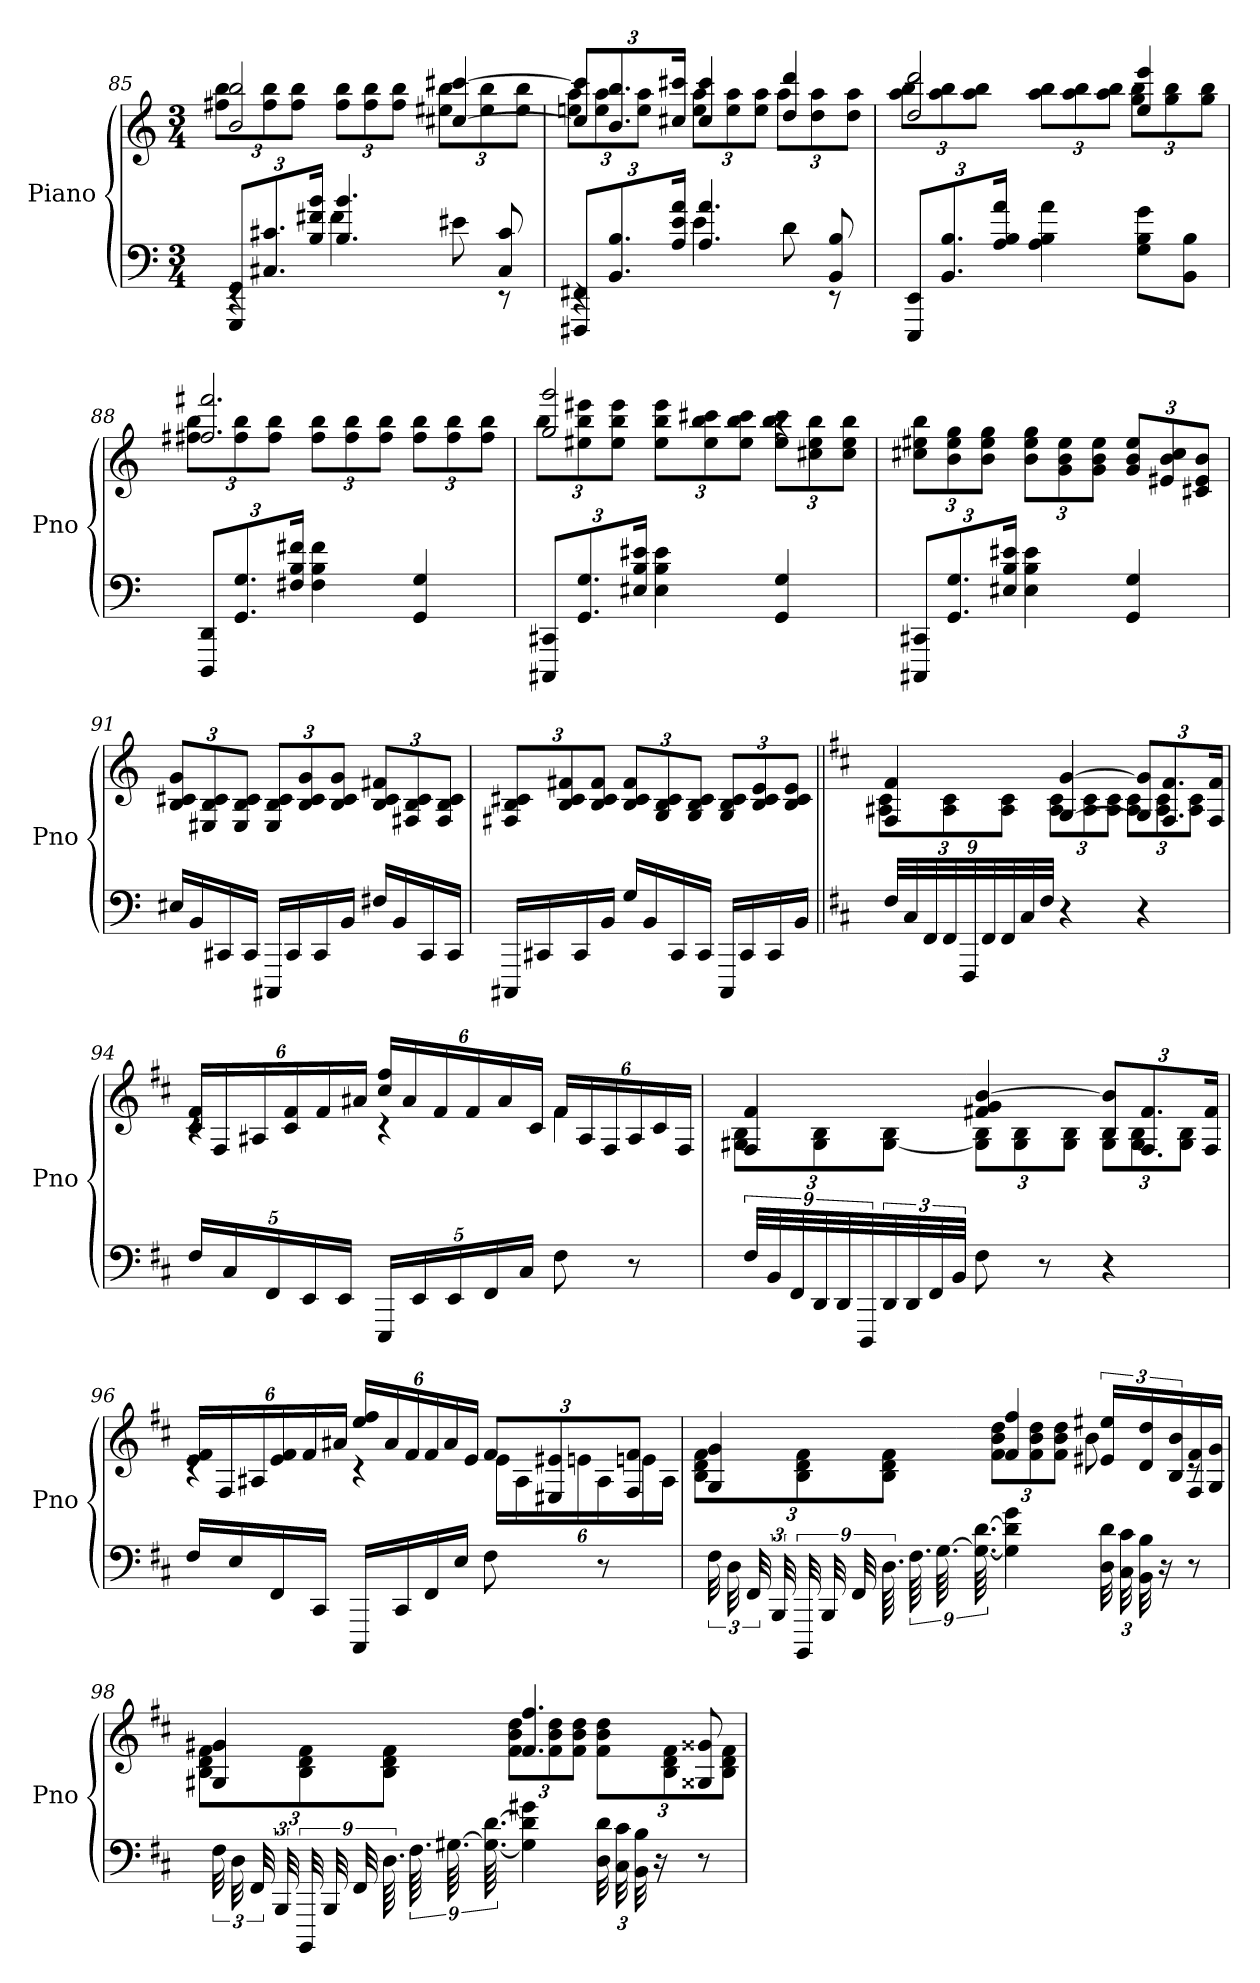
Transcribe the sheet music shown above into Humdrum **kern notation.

**kern	**kern
*part1	*part1
*staff2	*staff1
*I"Piano	*
*I'Pno	*
*clefF4	*clefG2
*k[]	*k[]
*M3/4	*M3/4
=85	=85
*^	*^
12GGG 12GGL	4rEE	2b 2bb	12ff#X 12bbL
12.C#X 12.c#X	.	.	12ff# 12bb
.	.	.	12ff# 12bbJ
24B 24f#X 24bJk	.	.	.
4.B 4.b	4f#	.	12ff# 12bbL
.	.	.	12ff# 12bb
.	.	.	12ff# 12bbJ
.	8e#X	[4cc#X [4ccc#X	12ee#X 12bbL
.	.	.	12ee# 12bb
8C# 8c#	8rEE	.	.
.	.	.	12ee# 12bbJ
=86	=86	=86	=86
12FFF#X 12FF#XL	4rEE	12cc#] 12ccc#]L	12een 12aaL
12.BB 12.B	.	12.b 12.bb	12ee 12aa
.	.	.	12ee 12aaJ
24A 24e 24aJk	.	24cc#X 24ccc#XJk	.
4.A 4.a	4e	4cc# 4ccc#	12ee 12aaL
.	.	.	12ee 12aa
.	.	.	12ee 12aaJ
.	8d	4dd 4ddd	12aaL
.	.	.	12dd 12aa
8BB 8B	8rEE	.	.
.	.	.	12dd 12aaJ
*v	*v	*	*
=87	=87	=87
12EEE 12EEL	2dd 2ddd	12aa 12bbL
12.BB 12.B	.	12aa 12bb
.	.	12aa 12bbJ
24A 24B 24aJk	.	.
4A 4B 4a	.	12aa 12bbL
.	.	12aa 12bb
.	.	12aa 12bbJ
8G 8B 8gL	4ee 4eee	12gg 12bbL
.	.	12gg 12bb
8BB 8BJ	.	.
.	.	12gg 12bbJ
=88	=88	=88
12DDD 12DDL	2.ff#X 2.fff#X	12ff#X 12bbL
12.GG 12.G	.	12ff# 12bb
.	.	12ff# 12bbJ
24F#X 24B 24f#XJk	.	.
4F# 4B 4f#	.	12ff# 12bbL
.	.	12ff# 12bb
.	.	12ff# 12bbJ
4GG 4G	.	12ff# 12bbL
.	.	12ff# 12bb
.	.	12ff# 12bbJ
=89	=89	=89
12CCC#X 12CC#XL	2gg 2ggg	12bbL
12.GG 12.G	.	12ee#X 12bb 12eee#X
.	.	12ee# 12bb 12eee#J
24E#X 24B 24e#XJk	.	.
4E# 4B 4e#	.	12ee# 12bb 12eee#L
.	.	12ee# 12bb 12ccc#X
.	.	12ee# 12bb 12ccc#J
4GG 4G	4raa	12ee# 12bb 12ccc#L
.	.	12cc#X 12ee# 12bb
.	.	12cc# 12ee# 12bbJ
*	*v	*v
=90	=90
12CCC#X 12CC#XL	12cc#X 12ee#X 12bbL
12.GG 12.G	12b 12ee# 12gg
.	12b 12ee# 12ggJ
24E#X 24B 24e#XJk	.
4E# 4B 4e#	12b 12ee# 12ggL
.	12g 12b 12ee#
.	12g 12b 12ee#J
4GG 4G	12g 12b 12ee#L
.	12e#X 12b 12cc#
.	12c#X 12e# 12bJ
=91	=91
16E#XLL	12B 12c#X 12gL
16BB	.
.	12E#X 12B 12c#
16CC#X	.
.	12E# 12B 12c#J
16CC#JJ	.
16CCC#XLL	12E# 12B 12c#L
16CC#	.
.	12B 12c# 12g
16CC#	.
.	12B 12c# 12gJ
16BBJJ	.
16F#XLL	12B 12c# 12f#XL
16BB	.
.	12F#X 12B 12c#
16CC#	.
.	12F# 12B 12c#J
16CC#JJ	.
=92	=92
16CCC#XLL	12F#X 12B 12c#XL
16CC#X	.
.	12B 12c# 12f#X
16CC#	.
.	12B 12c# 12f#J
16BBJJ	.
16GLL	12B 12c# 12f#L
16BB	.
.	12G 12B 12c#
16CC#	.
.	12G 12B 12c#J
16CC#JJ	.
16CCC#LL	12G 12B 12c#L
16CC#	.
.	12B 12c# 12e
16CC#	.
.	12B 12c# 12eJ
16BBJJ	.
=93||	=93||
*k[f#c#]	*k[f#c#]
*	*^
36F#LLL	4F# 4f#	12A#X 12c#L
36C#	.	.
36FF#	.	.
36FF#	.	12A# 12c#
36FFF#	.	.
36FF#	.	.
36FF#	.	12A# 12c#J
36C#	.	.
36F#JJJ	.	.
4r	[4G [4g	12A# 12c#L
.	.	12A# 12c#
.	.	12A# 12c#J
4r	12G] 12g]L	12A# 12c#L
.	12.F# 12.f#	12A# 12c#
.	.	12A# 12c#J
.	24F# 24f#Jk	.
=94	=94	=94
20F#LL	24c# 24f#LL	4rc
.	24F#	.
20C#	.	.
.	24A#X	.
20FF#	.	.
.	24c# 24f#	.
20EE	.	.
.	24f#	.
20EEJJ	.	.
.	24a#XJJ	.
20EEELL	24cc# 24ff#LL	4rc
.	24a#	.
20EE	.	.
.	24f#	.
20EE	.	.
.	24f#	.
20FF#	.	.
.	24a#	.
20C#JJ	.	.
.	24c#JJ	.
8F#	24f#LL	4f#
.	24A#	.
.	24F#	.
8r	24A#	.
.	24c#	.
.	24F#JJ	.
=95	=95	=95
36F#LLL	4F# 4f#	12G#X 12BL
36BB	.	.
36FF#	.	.
36DD	.	12G# 12B
36DD	.	.
36DDD	.	.
48DD	.	[12G# 12BJ
48DD	.	.
48FF#	.	.
48BBJJJ	.	.
8F#	4f#X 4g [4b	12G#] 12BL
.	.	12G# 12B
8r	.	.
.	.	12G# 12BJ
4r	12B 12b]L	12G# 12BL
.	12.F# 12.f#	12G# 12B
.	.	12G# 12BJ
.	24F# 24f#Jk	.
=96	=96	=96
16F#LL	24e 24f#LL	4rc
.	24F#	.
16E	.	.
.	24A#X	.
16FF#	24e 24f#	.
.	24f#	.
16CC#JJ	.	.
.	24a#XJJ	.
16CCC#LL	24ee 24ff#LL	4rc
.	24a#	.
16CC#	.	.
.	24f#	.
16FF#	24f#	.
.	24a#	.
16EJJ	.	.
.	24eJJ	.
8F#	12f#L	24eLL
.	.	24A#
.	12E#X 12e#X	24en
8r	.	24A#
.	12F# 12f#J	24en
.	.	24A#JJ
=97	=97	=97
48F#LLL	4G 4g	12B 12d 12f#L
48D	.	.
48FF#	.	.
48BBB	.	.
36BBBB	.	12B 12d 12f#
36BBB	.	.
36FF#	.	.
72.D	.	12B 12d 12f#J
72.F#	.	.
[72.G	.	.
72.G_ [72.d	.	.
4G] 4d] 4g	4f# 4ff#	12f# 12b 12ddL
.	.	12f# 12b 12dd
.	.	12f# 12b 12ddJ
48D 48dLLL	24e#X 24ee#XLL	8b
48C# 48c#	.	.
48BB 48BJJJ	24d 24dd	.
16r	.	.
.	24B 24b	.
8r	16F# 16f#	8rc
.	16G 16gJJ	.
=98	=98	=98
48F#LLL	4G#X 4g#X	12B 12d 12f#L
48D	.	.
48FF#	.	.
48BBB	.	.
36BBBB	.	12B 12d 12f#
36BBB	.	.
36FF#	.	.
72.D	.	12B 12d 12f#J
72.F#	.	.
[72.G#X	.	.
72.G#_ [72.d	.	.
4G#] 4d] 4g#X	4.f# 4.ff#	12f# 12b 12ddL
.	.	12f# 12b 12dd
.	.	12f# 12b 12ddJ
48D 48dLLL	.	12f# 12b 12ddL
48C# 48c#	.	.
48BB 48BJJJ	.	.
16r	.	.
.	.	12B 12d 12f#
8r	8G##X 8g##X	.
.	.	12B 12d 12f#J
*	*v	*v
=	=
*-	*-
